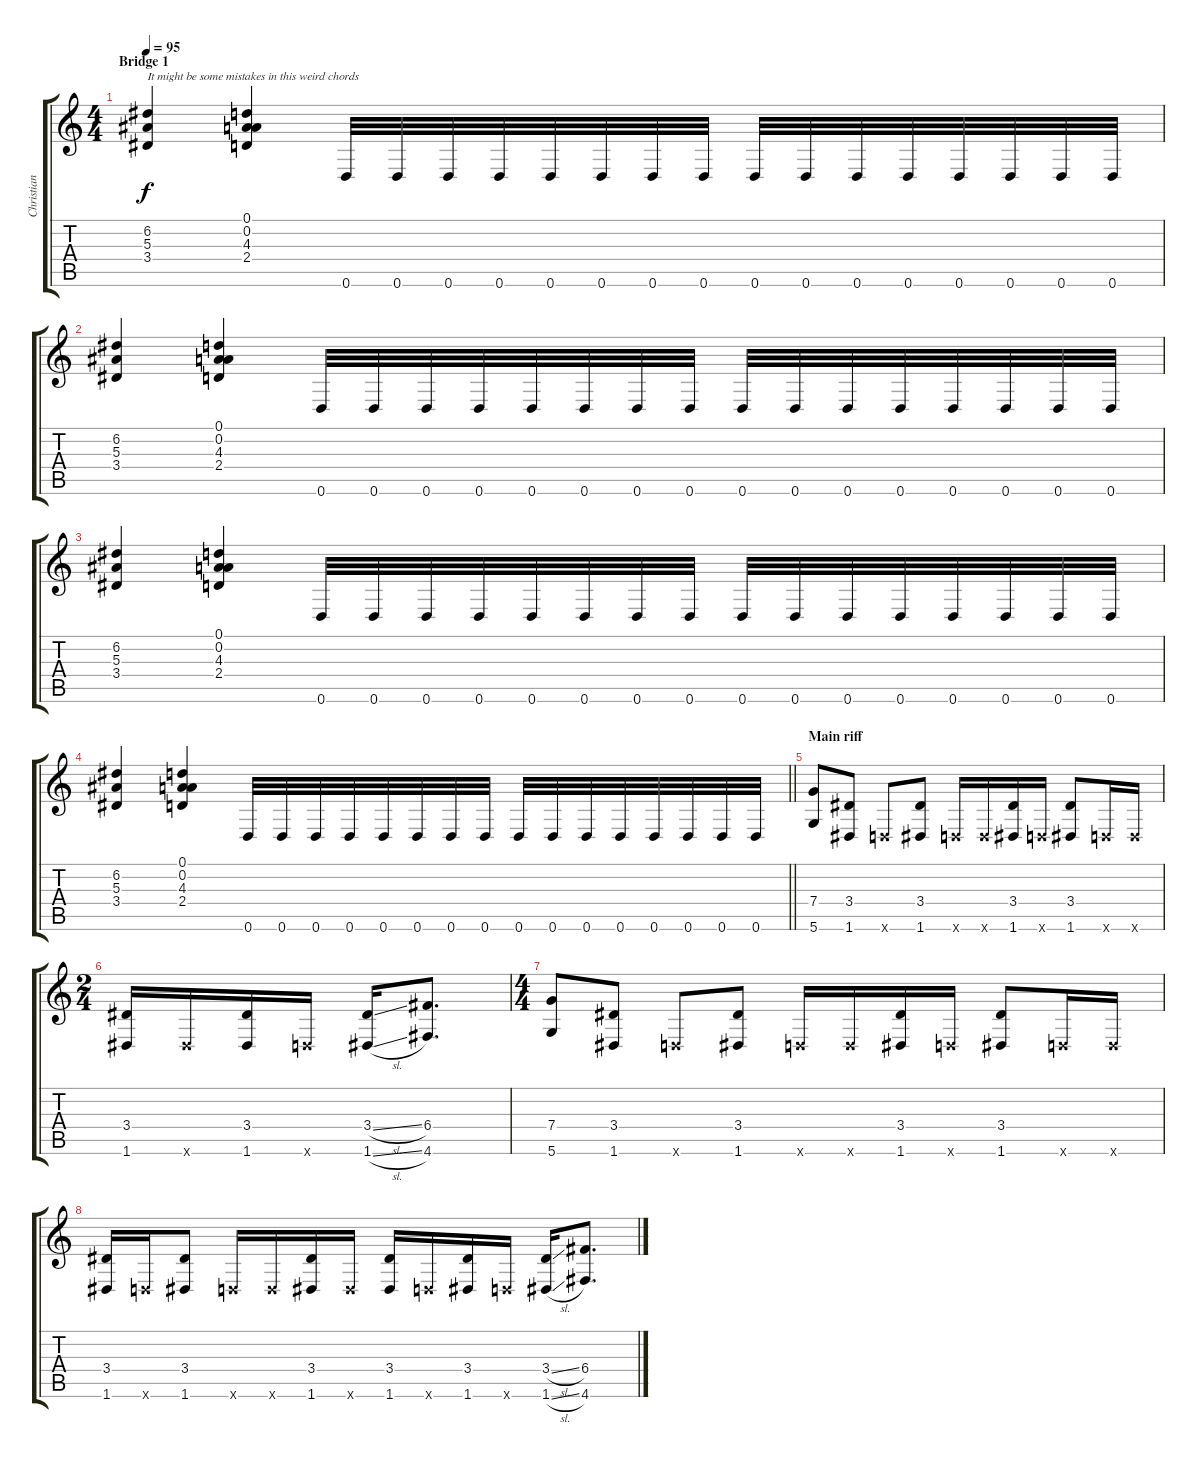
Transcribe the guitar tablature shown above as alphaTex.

\track ("Christian (Dist)" "Christian ") {instrument distortionguitar}
\staff {score tabs}
\tuning (D4 A3 F3 C3 G2 D2) {hide}
\ts (4 4)
\section ("" "Bridge 1")
\tempo 95
\clef g2
\ks c
(6.2 5.3 3.4).4{txt "It might be some mistakes in this weird chords" dy f} (0.1 0.2 4.3 2.4).4 0.6.32 0.6.32 0.6.32 0.6.32 0.6.32 0.6.32 0.6.32 0.6.32 0.6.32 0.6.32 0.6.32 0.6.32 0.6.32 0.6.32 0.6.32 0.6.32 |
(6.2 5.3 3.4).4 (0.1 0.2 4.3 2.4).4 0.6.32 0.6.32 0.6.32 0.6.32 0.6.32 0.6.32 0.6.32 0.6.32 0.6.32 0.6.32 0.6.32 0.6.32 0.6.32 0.6.32 0.6.32 0.6.32 |
(6.2 5.3 3.4).4 (0.1 0.2 4.3 2.4).4 0.6.32 0.6.32 0.6.32 0.6.32 0.6.32 0.6.32 0.6.32 0.6.32 0.6.32 0.6.32 0.6.32 0.6.32 0.6.32 0.6.32 0.6.32 0.6.32 |
\barLineRight lightlight
(6.2 5.3 3.4).4 (0.1 0.2 4.3 2.4).4 0.6.32 0.6.32 0.6.32 0.6.32 0.6.32 0.6.32 0.6.32 0.6.32 0.6.32 0.6.32 0.6.32 0.6.32 0.6.32 0.6.32 0.6.32 0.6.32 |
\section ("" "Main riff")
(7.4 5.6).8 (3.4 1.6).8 0.6{x}.8 (3.4 1.6).8 0.6{x}.16 0.6{x}.16 (3.4 1.6).16 0.6{x}.16 (3.4 1.6).8 0.6{x}.16 0.6{x}.16 |
\ts (2 4)
(3.4 1.6).16 1.6{x}.16 (3.4 1.6).16 0.6{x}.16 (3.4{sl} 1.6{sl}).16 (6.4 4.6).8{d} |
\ts (4 4)
(7.4 5.6).8 (3.4 1.6).8 0.6{x}.8 (3.4 1.6).8 0.6{x}.16 0.6{x}.16 (3.4 1.6).16 0.6{x}.16 (3.4 1.6).8 0.6{x}.16 0.6{x}.16 |
(3.4 1.6).16 0.6{x}.16 (3.4 1.6).8 0.6{x}.16 0.6{x}.16 (3.4 1.6).16 1.6{x}.16 (3.4 1.6).16 0.6{x}.16 (3.4 1.6).16 0.6{x}.16 (3.4{sl} 1.6{sl}).16 (6.4 4.6).8{d}
